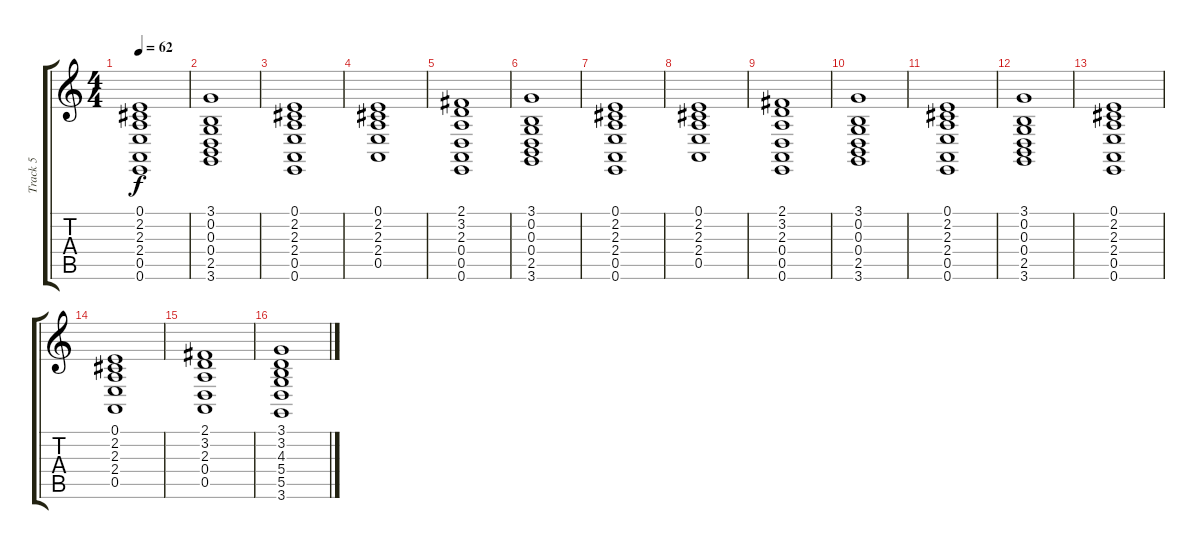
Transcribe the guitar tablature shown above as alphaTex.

\track ("Track 5" "Track 5") {instrument stringensemble2}
\staff {score tabs}
\tuning (E4 B3 G3 D3 A2 E2) {hide}
\ts (4 4)
\tempo 62
\clef g2
\ks c
(0.1 2.2 2.3 2.4 0.5 0.6).1{dy f} |
(3.1 0.2 0.3 0.4 2.5 3.6).1 |
(0.1 2.2 2.3 2.4 0.5 0.6).1 |
(0.1 2.2 2.3 2.4 0.5).1 |
(2.1 3.2 2.3 0.4 0.5 0.6).1 |
(3.1 0.2 0.3 0.4 2.5 3.6).1 |
(0.1 2.2 2.3 2.4 0.5 0.6).1 |
(0.1 2.2 2.3 2.4 0.5).1 |
(2.1 3.2 2.3 0.4 0.5 0.6).1 |
(3.1 0.2 0.3 0.4 2.5 3.6).1 |
(0.1 2.2 2.3 2.4 0.5 0.6).1 |
(3.1 0.2 0.3 0.4 2.5 3.6).1 |
(0.1 2.2 2.3 2.4 0.5 0.6).1 |
(0.1 2.2 2.3 2.4 0.5).1 |
(2.1 3.2 2.3 0.4 0.5).1 |
(3.1 3.2 4.3 5.4 5.5 3.6).1
